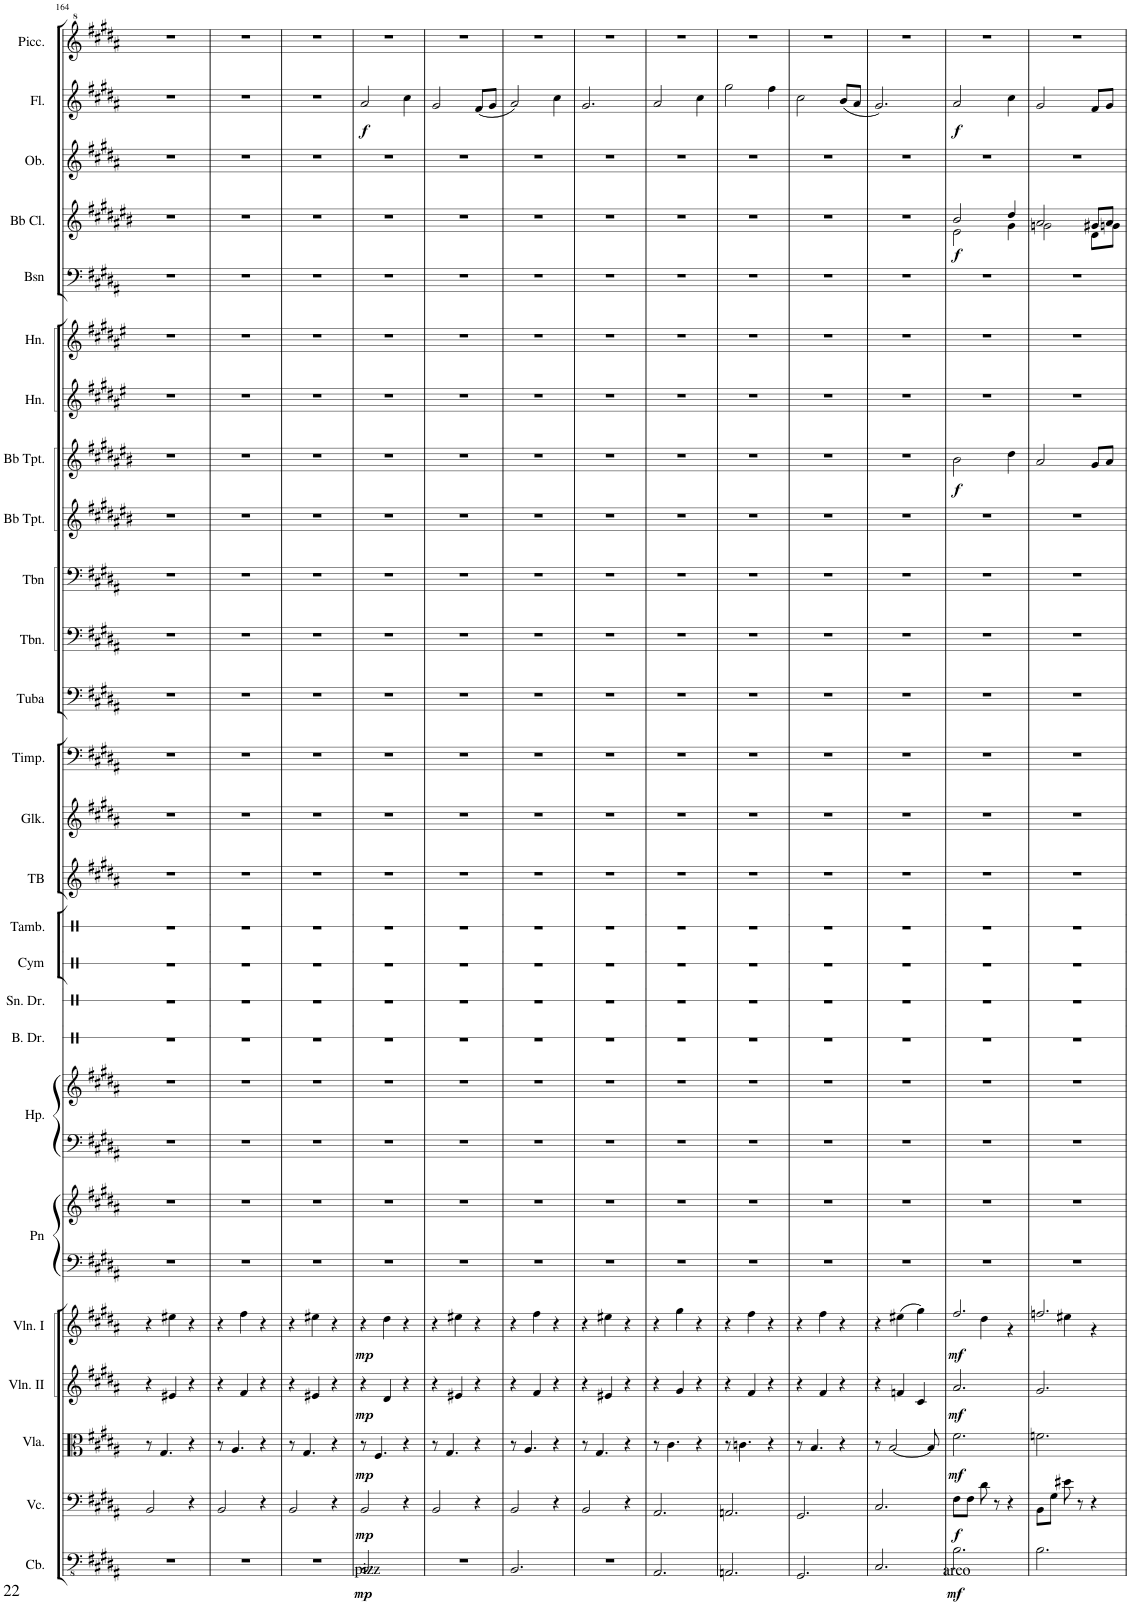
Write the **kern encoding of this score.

**kern	**dynam	**kern	**dynam	**kern	**dynam	**kern	**dynam	**kern	**dynam	**kern	**kern	**kern	**kern	**kern	**kern	**kern	**kern	**kern	**kern	**kern	**kern	**kern	**kern	**kern	**kern	**dynam	**kern	**kern	**kern	**kern	**dynam	**kern	**kern	**dynam	**kern
*part26	*part26	*part25	*part25	*part24	*part24	*part23	*part23	*part22	*part22	*part21	*part21	*part20	*part20	*part19	*part18	*part17	*part16	*part15	*part14	*part13	*part12	*part11	*part10	*part9	*part8	*part8	*part7	*part6	*part5	*part4	*part4	*part3	*part2	*part2	*part1
*staff28	*staff28	*staff27	*staff27	*staff26	*staff26	*staff25	*staff25	*staff24	*staff24	*staff23	*staff22	*staff21	*staff20	*staff19	*staff18	*staff17	*staff16	*staff15	*staff14	*staff13	*staff12	*staff11	*staff10	*staff9	*staff8	*staff8	*staff7	*staff6	*staff5	*staff4	*staff4	*staff3	*staff2	*staff2	*staff1
*I"Contrabass	*	*I"Cello	*	*I"Viola	*	*I"Violin II	*	*I"Violin I	*	*I"Piano	*	*I"Harp	*	*I"Bass Drum	*I"Snare Drum	*I"Cymbals (Crash  Cymbal,  Suspended  Cymbal)	*I"Tambourine	*I"Tubular Bells	*I"Glockenspiel	*I"Timpani	*I"Tuba	*I"Trombone 2-3	*I"Trombone 1	*I"Trumpet in Bb 2-3	*I"Trumpet in Bb 1	*	*I"Horn in F	*I"Horn in F	*I"Basoon 1-2	*I"Clarinet in Bb 1-2	*	*I"Oboe 1-2	*I"Flute 1-2	*	*I"Piccolo
*I'Cb.	*	*	*	*I'Vla.	*	*I'Vln. II	*	*I'Vln. I	*	*I'Pn	*	*I'Hp.	*	*I'B. Dr.	*I'Sn. Dr.	*I'Cym	*I'Tamb.	*I'TB	*I'Glk.	*I'Timp.	*I'Tuba	*I'Tbn.	*I'Tbn	*	*	*	*I'Hn.	*I'Hn.	*I'Bsn	*	*	*I'Ob.	*I'Fl.	*	*I'Picc.
!!LO:PB:g=z
*clefFv4	*	*clefF4	*	*clefC3	*	*clefG2	*	*clefG2	*	*clefF4	*clefG2	*clefF4	*clefG2	*clefX	*clefX	*clefX	*clefX	*clefG2	*clefG2	*clefF4	*clefF4	*clefF4	*clefF4	*clefG2	*clefG2	*	*clefG2	*clefG2	*clefF4	*clefG2	*	*clefG2	*clefG2	*	*clefG^2
*Trd7c12	*	*	*	*	*	*	*	*	*	*	*	*	*	*	*	*	*	*	*Trd-14c-24	*	*	*	*	*Trd1c2	*Trd1c2	*	*Trd4c7	*Trd4c7	*	*Trd1c2	*	*	*	*	*Trd-7c-12
*k[f#c#g#d#a#]	*	*k[f#c#g#d#a#]	*	*k[f#c#g#d#a#]	*	*k[f#c#g#d#a#]	*	*k[f#c#g#d#a#]	*	*k[f#c#g#d#a#]	*k[f#c#g#d#a#]	*k[f#c#g#d#a#]	*k[f#c#g#d#a#]	*k[]	*k[]	*k[]	*k[]	*k[f#c#g#d#a#]	*k[f#c#g#d#a#]	*k[f#c#g#d#a#]	*k[f#c#g#d#a#]	*k[f#c#g#d#a#]	*k[f#c#g#d#a#]	*k[f#c#g#d#a#e#b#]	*k[f#c#g#d#a#e#b#]	*	*k[f#c#g#d#a#e#]	*k[f#c#g#d#a#e#]	*k[f#c#g#d#a#]	*k[f#c#g#d#a#e#b#]	*	*k[f#c#g#d#a#]	*k[f#c#g#d#a#]	*	*k[f#c#g#d#a#]
*M3/4	*	*M3/4	*	*M3/4	*	*M3/4	*	*M3/4	*	*M3/4	*M3/4	*M3/4	*M3/4	*M3/4	*M3/4	*M3/4	*M3/4	*M3/4	*M3/4	*M3/4	*M3/4	*M3/4	*M3/4	*M3/4	*M3/4	*	*M3/4	*M3/4	*M3/4	*M3/4	*	*M3/4	*M3/4	*	*M3/4
=164	=164	=164	=164	=164	=164	=164	=164	=164	=164	=164	=164	=164	=164	=164	=164	=164	=164	=164	=164	=164	=164	=164	=164	=164	=164	=164	=164	=164	=164	=164	=164	=164	=164	=164	=164
2.r	.	2BB/	.	8r	.	4r	.	4r	.	2.r	2.r	2.r	2.r	2.r	2.r	2.r	2.r	2.r	2.r	2.r	2.r	2.r	2.r	2.r	2.r	.	2.r	2.r	2.r	2.r	.	2.r	2.r	.	2.r
.	.	.	.	4.G#/	.	.	.	.	.	.	.	.	.	.	.	.	.	.	.	.	.	.	.	.	.	.	.	.	.	.	.	.	.	.	.
.	.	.	.	.	.	4e#X/	.	4ee#X\	.	.	.	.	.	.	.	.	.	.	.	.	.	.	.	.	.	.	.	.	.	.	.	.	.	.	.
.	.	4r	.	4r	.	4r	.	4r	.	.	.	.	.	.	.	.	.	.	.	.	.	.	.	.	.	.	.	.	.	.	.	.	.	.	.
=165	=165	=165	=165	=165	=165	=165	=165	=165	=165	=165	=165	=165	=165	=165	=165	=165	=165	=165	=165	=165	=165	=165	=165	=165	=165	=165	=165	=165	=165	=165	=165	=165	=165	=165	=165
2.r	.	2BB/	.	8r	.	4r	.	4r	.	2.r	2.r	2.r	2.r	2.r	2.r	2.r	2.r	2.r	2.r	2.r	2.r	2.r	2.r	2.r	2.r	.	2.r	2.r	2.r	2.r	.	2.r	2.r	.	2.r
.	.	.	.	4.A#/	.	.	.	.	.	.	.	.	.	.	.	.	.	.	.	.	.	.	.	.	.	.	.	.	.	.	.	.	.	.	.
.	.	.	.	.	.	4f#/	.	4ff#\	.	.	.	.	.	.	.	.	.	.	.	.	.	.	.	.	.	.	.	.	.	.	.	.	.	.	.
.	.	4r	.	4r	.	4r	.	4r	.	.	.	.	.	.	.	.	.	.	.	.	.	.	.	.	.	.	.	.	.	.	.	.	.	.	.
=166	=166	=166	=166	=166	=166	=166	=166	=166	=166	=166	=166	=166	=166	=166	=166	=166	=166	=166	=166	=166	=166	=166	=166	=166	=166	=166	=166	=166	=166	=166	=166	=166	=166	=166	=166
2.r	.	2BB/	.	8r	.	4r	.	4r	.	2.r	2.r	2.r	2.r	2.r	2.r	2.r	2.r	2.r	2.r	2.r	2.r	2.r	2.r	2.r	2.r	.	2.r	2.r	2.r	2.r	.	2.r	2.r	.	2.r
.	.	.	.	4.G#/	.	.	.	.	.	.	.	.	.	.	.	.	.	.	.	.	.	.	.	.	.	.	.	.	.	.	.	.	.	.	.
.	.	.	.	.	.	4e#X/	.	4ee#X\	.	.	.	.	.	.	.	.	.	.	.	.	.	.	.	.	.	.	.	.	.	.	.	.	.	.	.
.	.	4r	.	4r	.	4r	.	4r	.	.	.	.	.	.	.	.	.	.	.	.	.	.	.	.	.	.	.	.	.	.	.	.	.	.	.
=167	=167	=167	=167	=167	=167	=167	=167	=167	=167	=167	=167	=167	=167	=167	=167	=167	=167	=167	=167	=167	=167	=167	=167	=167	=167	=167	=167	=167	=167	=167	=167	=167	=167	=167	=167
!LO:TX:a:t=pizz	!	!	!	!	!	!	!	!	!	!	!	!	!	!	!	!	!	!	!	!	!	!	!	!	!	!	!	!	!	!	!	!	!	!	!
!	!LO:DY:b	!	!LO:DY:b	!	!LO:DY:b	!	!LO:DY:b	!	!LO:DY:b	!	!	!	!	!	!	!	!	!	!	!	!	!	!	!	!	!	!	!	!	!	!	!	!	!LO:DY:b	!
2.BBB/	mp	2BB/	mp	8r	mp	4r	mp	4r	mp	2.r	2.r	2.r	2.r	2.r	2.r	2.r	2.r	2.r	2.r	2.r	2.r	2.r	2.r	2.r	2.r	.	2.r	2.r	2.r	2.r	.	2.r	2a#/	f	2.r
.	.	.	.	4.F#/	.	.	.	.	.	.	.	.	.	.	.	.	.	.	.	.	.	.	.	.	.	.	.	.	.	.	.	.	.	.	.
.	.	.	.	.	.	4d#/	.	4dd#\	.	.	.	.	.	.	.	.	.	.	.	.	.	.	.	.	.	.	.	.	.	.	.	.	.	.	.
.	.	4r	.	4r	.	4r	.	4r	.	.	.	.	.	.	.	.	.	.	.	.	.	.	.	.	.	.	.	.	.	.	.	.	4cc#\	.	.
=168	=168	=168	=168	=168	=168	=168	=168	=168	=168	=168	=168	=168	=168	=168	=168	=168	=168	=168	=168	=168	=168	=168	=168	=168	=168	=168	=168	=168	=168	=168	=168	=168	=168	=168	=168
2.r	.	2BB/	.	8r	.	4r	.	4r	.	2.r	2.r	2.r	2.r	2.r	2.r	2.r	2.r	2.r	2.r	2.r	2.r	2.r	2.r	2.r	2.r	.	2.r	2.r	2.r	2.r	.	2.r	2g#/	.	2.r
.	.	.	.	4.G#/	.	.	.	.	.	.	.	.	.	.	.	.	.	.	.	.	.	.	.	.	.	.	.	.	.	.	.	.	.	.	.
.	.	.	.	.	.	4e#X/	.	4ee#X\	.	.	.	.	.	.	.	.	.	.	.	.	.	.	.	.	.	.	.	.	.	.	.	.	.	.	.
.	.	4r	.	4r	.	4r	.	4r	.	.	.	.	.	.	.	.	.	.	.	.	.	.	.	.	.	.	.	.	.	.	.	.	(8f#/L	.	.
.	.	.	.	.	.	.	.	.	.	.	.	.	.	.	.	.	.	.	.	.	.	.	.	.	.	.	.	.	.	.	.	.	8g#/J	.	.
=169	=169	=169	=169	=169	=169	=169	=169	=169	=169	=169	=169	=169	=169	=169	=169	=169	=169	=169	=169	=169	=169	=169	=169	=169	=169	=169	=169	=169	=169	=169	=169	=169	=169	=169	=169
2.BBB/	.	2BB/	.	8r	.	4r	.	4r	.	2.r	2.r	2.r	2.r	2.r	2.r	2.r	2.r	2.r	2.r	2.r	2.r	2.r	2.r	2.r	2.r	.	2.r	2.r	2.r	2.r	.	2.r	2a#/)	.	2.r
.	.	.	.	4.A#/	.	.	.	.	.	.	.	.	.	.	.	.	.	.	.	.	.	.	.	.	.	.	.	.	.	.	.	.	.	.	.
.	.	.	.	.	.	4f#/	.	4ff#\	.	.	.	.	.	.	.	.	.	.	.	.	.	.	.	.	.	.	.	.	.	.	.	.	.	.	.
.	.	4r	.	4r	.	4r	.	4r	.	.	.	.	.	.	.	.	.	.	.	.	.	.	.	.	.	.	.	.	.	.	.	.	4cc#\	.	.
=170	=170	=170	=170	=170	=170	=170	=170	=170	=170	=170	=170	=170	=170	=170	=170	=170	=170	=170	=170	=170	=170	=170	=170	=170	=170	=170	=170	=170	=170	=170	=170	=170	=170	=170	=170
2.r	.	2BB/	.	8r	.	4r	.	4r	.	2.r	2.r	2.r	2.r	2.r	2.r	2.r	2.r	2.r	2.r	2.r	2.r	2.r	2.r	2.r	2.r	.	2.r	2.r	2.r	2.r	.	2.r	2.g#/	.	2.r
.	.	.	.	4.G#/	.	.	.	.	.	.	.	.	.	.	.	.	.	.	.	.	.	.	.	.	.	.	.	.	.	.	.	.	.	.	.
.	.	.	.	.	.	4e#X/	.	4ee#X\	.	.	.	.	.	.	.	.	.	.	.	.	.	.	.	.	.	.	.	.	.	.	.	.	.	.	.
.	.	4r	.	4r	.	4r	.	4r	.	.	.	.	.	.	.	.	.	.	.	.	.	.	.	.	.	.	.	.	.	.	.	.	.	.	.
=171	=171	=171	=171	=171	=171	=171	=171	=171	=171	=171	=171	=171	=171	=171	=171	=171	=171	=171	=171	=171	=171	=171	=171	=171	=171	=171	=171	=171	=171	=171	=171	=171	=171	=171	=171
2.AAA#/	.	2.AA#/	.	8r	.	4r	.	4r	.	2.r	2.r	2.r	2.r	2.r	2.r	2.r	2.r	2.r	2.r	2.r	2.r	2.r	2.r	2.r	2.r	.	2.r	2.r	2.r	2.r	.	2.r	2a#/	.	2.r
.	.	.	.	4.c#\	.	.	.	.	.	.	.	.	.	.	.	.	.	.	.	.	.	.	.	.	.	.	.	.	.	.	.	.	.	.	.
.	.	.	.	.	.	4g#/	.	4gg#\	.	.	.	.	.	.	.	.	.	.	.	.	.	.	.	.	.	.	.	.	.	.	.	.	.	.	.
.	.	.	.	4r	.	4r	.	4r	.	.	.	.	.	.	.	.	.	.	.	.	.	.	.	.	.	.	.	.	.	.	.	.	4cc#\	.	.
=172	=172	=172	=172	=172	=172	=172	=172	=172	=172	=172	=172	=172	=172	=172	=172	=172	=172	=172	=172	=172	=172	=172	=172	=172	=172	=172	=172	=172	=172	=172	=172	=172	=172	=172	=172
2.AAAn/	.	2.AAn/	.	8r	.	4r	.	4r	.	2.r	2.r	2.r	2.r	2.r	2.r	2.r	2.r	2.r	2.r	2.r	2.r	2.r	2.r	2.r	2.r	.	2.r	2.r	2.r	2.r	.	2.r	2gg#\	.	2.r
.	.	.	.	4.cn\	.	.	.	.	.	.	.	.	.	.	.	.	.	.	.	.	.	.	.	.	.	.	.	.	.	.	.	.	.	.	.
.	.	.	.	.	.	4f#/	.	4ff#\	.	.	.	.	.	.	.	.	.	.	.	.	.	.	.	.	.	.	.	.	.	.	.	.	.	.	.
.	.	.	.	4r	.	4r	.	4r	.	.	.	.	.	.	.	.	.	.	.	.	.	.	.	.	.	.	.	.	.	.	.	.	4ff#\	.	.
=173	=173	=173	=173	=173	=173	=173	=173	=173	=173	=173	=173	=173	=173	=173	=173	=173	=173	=173	=173	=173	=173	=173	=173	=173	=173	=173	=173	=173	=173	=173	=173	=173	=173	=173	=173
2.GGG#/	.	2.GG#/	.	8r	.	4r	.	4r	.	2.r	2.r	2.r	2.r	2.r	2.r	2.r	2.r	2.r	2.r	2.r	2.r	2.r	2.r	2.r	2.r	.	2.r	2.r	2.r	2.r	.	2.r	2cc#\	.	2.r
.	.	.	.	4.B/	.	.	.	.	.	.	.	.	.	.	.	.	.	.	.	.	.	.	.	.	.	.	.	.	.	.	.	.	.	.	.
.	.	.	.	.	.	4f#/	.	4ff#\	.	.	.	.	.	.	.	.	.	.	.	.	.	.	.	.	.	.	.	.	.	.	.	.	.	.	.
.	.	.	.	4r	.	4r	.	4r	.	.	.	.	.	.	.	.	.	.	.	.	.	.	.	.	.	.	.	.	.	.	.	.	(8b/L	.	.
.	.	.	.	.	.	.	.	.	.	.	.	.	.	.	.	.	.	.	.	.	.	.	.	.	.	.	.	.	.	.	.	.	8a#/J	.	.
=174	=174	=174	=174	=174	=174	=174	=174	=174	=174	=174	=174	=174	=174	=174	=174	=174	=174	=174	=174	=174	=174	=174	=174	=174	=174	=174	=174	=174	=174	=174	=174	=174	=174	=174	=174
2.CC#/	.	2.C#/	.	8r	.	4r	.	4r	.	2.r	2.r	2.r	2.r	2.r	2.r	2.r	2.r	2.r	2.r	2.r	2.r	2.r	2.r	2.r	2.r	.	2.r	2.r	2.r	2.r	.	2.r	2.g#/)	.	2.r
.	.	.	.	[2B/	.	.	.	.	.	.	.	.	.	.	.	.	.	.	.	.	.	.	.	.	.	.	.	.	.	.	.	.	.	.	.
.	.	.	.	.	.	4fn/	.	(4ee#X\	.	.	.	.	.	.	.	.	.	.	.	.	.	.	.	.	.	.	.	.	.	.	.	.	.	.	.
.	.	.	.	.	.	4c#/	.	4gg#\)	.	.	.	.	.	.	.	.	.	.	.	.	.	.	.	.	.	.	.	.	.	.	.	.	.	.	.
.	.	.	.	8B/]	.	.	.	.	.	.	.	.	.	.	.	.	.	.	.	.	.	.	.	.	.	.	.	.	.	.	.	.	.	.	.
=175	=175	=175	=175	=175	=175	=175	=175	=175	=175	=175	=175	=175	=175	=175	=175	=175	=175	=175	=175	=175	=175	=175	=175	=175	=175	=175	=175	=175	=175	=175	=175	=175	=175	=175	=175
*	*	*	*	*	*	*	*	*^	*	*	*	*	*	*	*	*	*	*	*	*	*	*	*	*	*	*	*	*	*	*^	*	*	*	*	*
!LO:TX:a:t=arco	!	!	!	!	!	!	!	!	!	!	!	!	!	!	!	!	!	!	!	!	!	!	!	!	!	!	!	!	!	!	!	!	!	!	!	!	!
!	!LO:DY:b	!	!LO:DY:b	!	!LO:DY:b	!	!LO:DY:b	!	!	!LO:DY:b	!	!	!	!	!	!	!	!	!	!	!	!	!	!	!	!	!LO:DY:b	!	!	!	!	!	!LO:DY:b	!	!	!LO:DY:b	!
2.BB\	mf	8F#\L	f	2.f#\	mf	2.a#/	mf	2.ff#/	4ryy	mf	2.r	2.r	2.r	2.r	2.r	2.r	2.r	2.r	2.r	2.r	2.r	2.r	2.r	2.r	2.r	2b#\	f	2.r	2.r	2.r	2e#\	2b#/	f	2.r	2a#/	f	2.r
.	.	8F#\J	.	.	.	.	.	.	.	.	.	.	.	.	.	.	.	.	.	.	.	.	.	.	.	.	.	.	.	.	.	.	.	.	.	.	.
.	.	8d#\	.	.	.	.	.	.	4dd#\	.	.	.	.	.	.	.	.	.	.	.	.	.	.	.	.	.	.	.	.	.	.	.	.	.	.	.	.
.	.	8r	.	.	.	.	.	.	.	.	.	.	.	.	.	.	.	.	.	.	.	.	.	.	.	.	.	.	.	.	.	.	.	.	.	.	.
.	.	4r	.	.	.	.	.	.	4r	.	.	.	.	.	.	.	.	.	.	.	.	.	.	.	.	4dd#\	.	.	.	.	4g#\	4dd#/	.	.	4cc#\	.	.
=176	=176	=176	=176	=176	=176	=176	=176	=176	=176	=176	=176	=176	=176	=176	=176	=176	=176	=176	=176	=176	=176	=176	=176	=176	=176	=176	=176	=176	=176	=176	=176	=176	=176	=176	=176	=176	=176
2.BB\	.	8BB\L	.	2.fn\	.	2.g#/	.	2.ffn/	4ryy	.	2.r	2.r	2.r	2.r	2.r	2.r	2.r	2.r	2.r	2.r	2.r	2.r	2.r	2.r	2.r	2a#/	.	2.r	2.r	2.r	2gn\	2a#/	.	2.r	2g#/	.	2.r
.	.	8G#\J	.	.	.	.	.	.	.	.	.	.	.	.	.	.	.	.	.	.	.	.	.	.	.	.	.	.	.	.	.	.	.	.	.	.	.
.	.	8e#X\	.	.	.	.	.	.	4ee#X\	.	.	.	.	.	.	.	.	.	.	.	.	.	.	.	.	.	.	.	.	.	.	.	.	.	.	.	.
.	.	8r	.	.	.	.	.	.	.	.	.	.	.	.	.	.	.	.	.	.	.	.	.	.	.	.	.	.	.	.	.	.	.	.	.	.	.
.	.	4r	.	.	.	.	.	.	4r	.	.	.	.	.	.	.	.	.	.	.	.	.	.	.	.	8g#/L	.	.	.	.	8d#\L	8g#X/L	.	.	8f#/L	.	.
.	.	.	.	.	.	.	.	.	.	.	.	.	.	.	.	.	.	.	.	.	.	.	.	.	.	8a#/J	.	.	.	.	8gn\J	8a#/J	.	.	8g#/J	.	.
*	*	*	*	*	*	*	*	*v	*v	*	*	*	*	*	*	*	*	*	*	*	*	*	*	*	*	*	*	*	*	*	*v	*v	*	*	*	*	*
=	=	=	=	=	=	=	=	=	=	=	=	=	=	=	=	=	=	=	=	=	=	=	=	=	=	=	=	=	=	=	=	=	=	=	=
*-	*-	*-	*-	*-	*-	*-	*-	*-	*-	*-	*-	*-	*-	*-	*-	*-	*-	*-	*-	*-	*-	*-	*-	*-	*-	*-	*-	*-	*-	*-	*-	*-	*-	*-	*-
